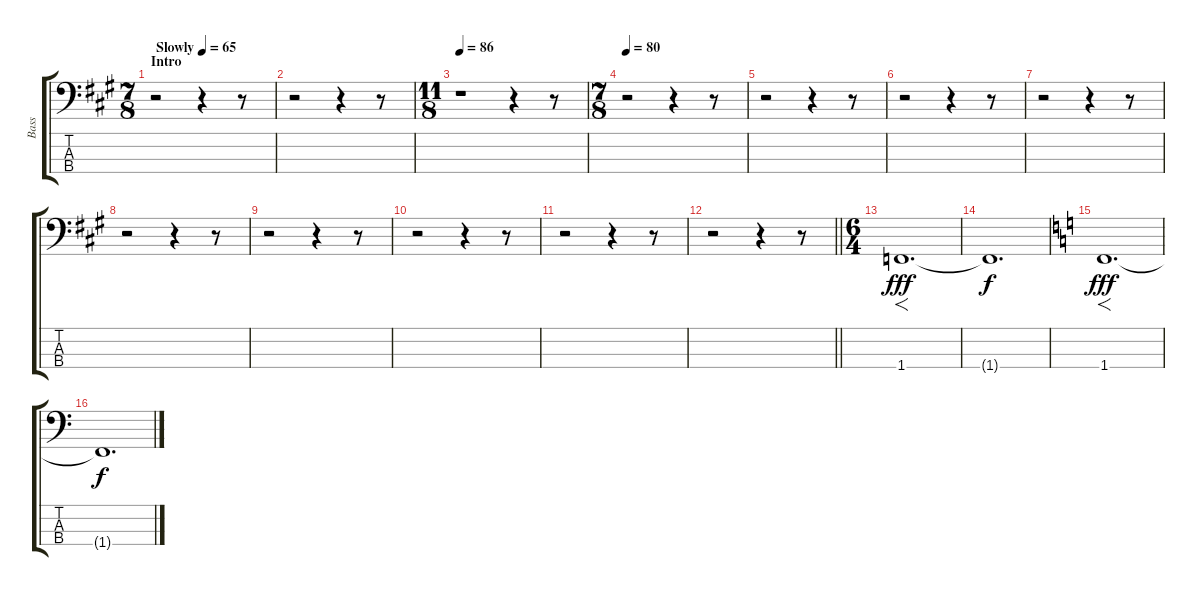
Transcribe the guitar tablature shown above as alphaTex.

\track ("Bass" "Bass") {instrument electricbassfinger}
\staff {score tabs}
\tuning (G2 D2 A1 E1) {hide}
\ts (7 8)
\section ("" "Intro")
\tempo (65 "Slowly")
\tempo 79
\tempo (65 "Slowly")
\clef f4
\ks f#minor
r.2{dy fff instrument electricbassfinger} r.4 r.8 |
r.2 r.4 r.8 |
\ts (11 8)
\tempo 86
r.1 r.4 r.8 |
\ts (7 8)
\tempo 80
r.2 r.4 r.8 |
r.2 r.4 r.8 |
r.2 r.4 r.8 |
r.2 r.4 r.8 |
r.2 r.4 r.8 |
r.2 r.4 r.8 |
r.2 r.4 r.8 |
r.2 r.4 r.8 |
\barLineRight lightlight
r.2 r.4 r.8 |
\ts (6 4)
\section ("" "")
1.4.1{f d} |
1.4{t}.1{d dy f} |
\ks aminor
1.4.1{f d dy fff} |
1.4{t}.1{d dy f}
